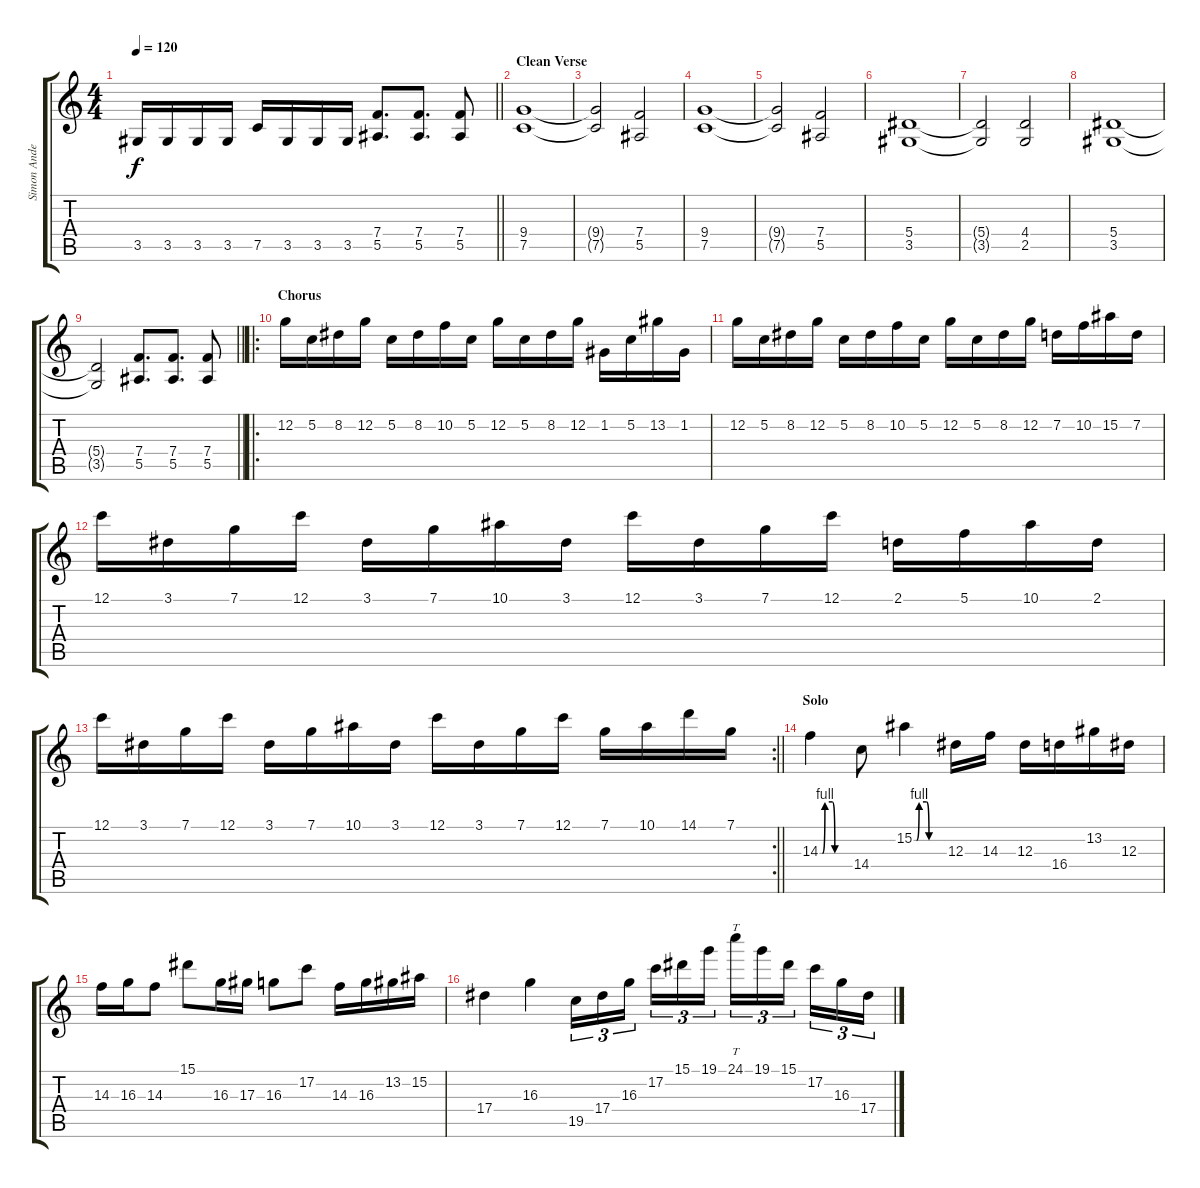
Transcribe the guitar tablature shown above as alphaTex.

\track ("Simon Andersson (Lead)" "Simon Ande") {instrument distortionguitar}
\staff {score tabs}
\tuning (C4 G3 Eb3 Bb2 F2 C2) {hide}
\ts (4 4)
\tempo 120
\clef g2
\barLineRight lightlight
\ks c
3.5.16{dy f} 3.5.16 3.5.16 3.5.16 7.5.16 3.5.16 3.5.16 3.5.16 (7.4 5.5).8{d} (7.4 5.5).8{d} (7.4 5.5).8 |
\section ("" "Clean Verse")
(9.4 7.5).1 |
(9.4{t} 7.5{t}).2 (7.4 5.5).2 |
(9.4 7.5).1 |
(9.4{t} 7.5{t}).2 (7.4 5.5).2 |
(5.4 3.5).1 |
(5.4{t} 3.5{t}).2 (4.4 2.5).2 |
(5.4 3.5).1 |
\barLineRight lightlight
(5.4{t} 3.5{t}).2 (7.4 5.5).8{d} (7.4 5.5).8{d} (7.4 5.5).8 |
\ro
\section ("" "Chorus")
12.2.16 5.2.16 8.2.16 12.2.16 5.2.16 8.2.16 10.2.16 5.2.16 12.2.16 5.2.16 8.2.16 12.2.16 1.2.16 5.2.16 13.2.16 1.2.16 |
12.2.16 5.2.16 8.2.16 12.2.16 5.2.16 8.2.16 10.2.16 5.2.16 12.2.16 5.2.16 8.2.16 12.2.16 7.2.16 10.2.16 15.2.16 7.2.16 |
12.1.16 3.1.16 7.1.16 12.1.16 3.1.16 7.1.16 10.1.16 3.1.16 12.1.16 3.1.16 7.1.16 12.1.16 2.1.16 5.1.16 10.1.16 2.1.16 |
\rc 2
\barLineRight lightlight
12.1.16 3.1.16 7.1.16 12.1.16 3.1.16 7.1.16 10.1.16 3.1.16 12.1.16 3.1.16 7.1.16 12.1.16 7.1.16 10.1.16 14.1.16 7.1.16 |
\section ("" "Solo")
14.3{be (custom 0 0 5 0 10 4 25 4 30 0 60 0)}.4 14.4.8 15.2{be (custom 0 0 5 0 10 4 25 4 30 0 60 0)}.4 12.3.16 14.3.16 12.3.16 16.4.16 13.2.16 12.3.16 |
14.3.16 16.3.16 14.3.8 15.1.8 16.3.16 17.3.16 16.3.8 17.2.8 14.3.16 16.3.16 13.2.16 15.2.16 |
17.4.4 16.3.4 19.5.16{tu (3 2)} 17.4.16{tu (3 2)} 16.3.16{tu (3 2) beam splitsecondary} 17.2.16{tu (3 2)} 15.1.16{tu (3 2)} 19.1.16{tu (3 2)} 24.1.16{tt tu (3 2)} 19.1.16{tu (3 2)} 15.1.16{tu (3 2) beam splitsecondary} 17.2.16{tu (3 2)} 16.3.16{tu (3 2)} 17.4.16{tu (3 2)}
